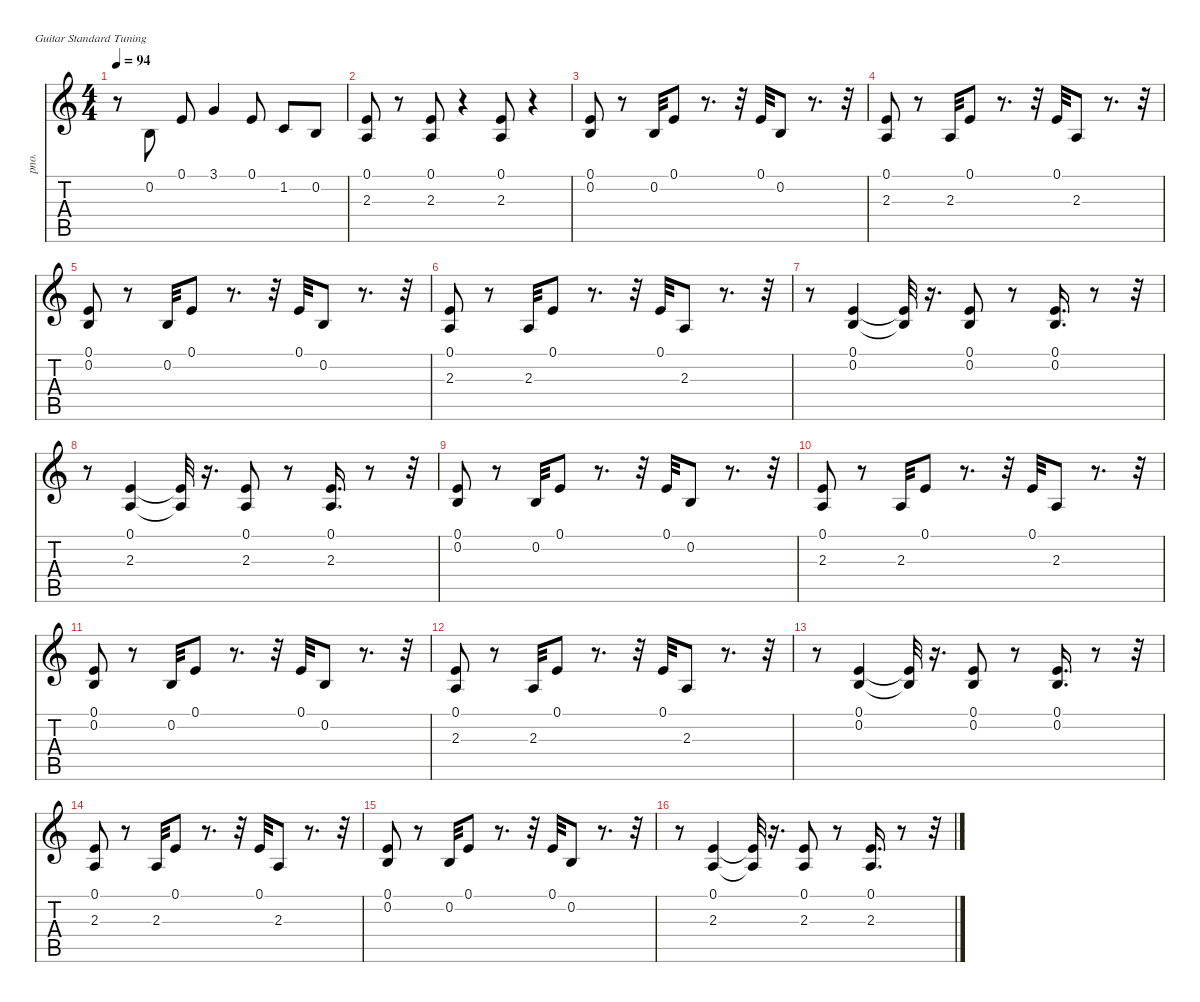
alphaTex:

\defaultSystemsLayout 4
\hideDynamics
\bracketExtendMode nobrackets
\otherSystemsTrackNameOrientation horizontal
\track ("Bright Acoustic Piano" "pno.") {instrument brightacousticpiano}
\staff {score tabs}
\tuning (E4 B3 G3 D3 A2 E2)
\ts (4 4)
\tempo 94
\clef g2
\ks c
r.8{dy mf beam Down} 0.2.8{dy mp beam Up} 0.1.8{beam Up} 3.1.4{dy mf beam Up} 0.1.8{dy mp beam Up} 1.2.8{dy mf beam Up} 0.2.8{dy mp beam Up} |
(0.1 2.3).8{dy mf beam Up} r.8{beam Up} (0.1 2.3).8{beam Up} r.4{beam Up} (0.1 2.3).8{beam Up} r.4{beam Up} |
(0.1 0.2).8{beam Up} r.8{beam Up} 0.2.32{beam Up} 0.1.8{dy f beam Up} r.8{d beam Up} r.32{beam Up} 0.1.32{beam Up} 0.2.8{dy mp beam Up} r.8{d beam Up} r.32{beam Up} |
(0.1 2.3).8{dy mf beam Up} r.8{beam Up} 2.3.32{beam Up} 0.1.8{dy f beam Up} r.8{d beam Up} r.32{beam Up} 0.1.32{beam Up} 2.3.8{dy mp beam Up} r.8{d beam Up} r.32{beam Up} |
(0.1 0.2).8{dy mf beam Up} r.8{beam Up} 0.2.32{beam Up} 0.1.8{dy f beam Up} r.8{d beam Up} r.32{beam Up} 0.1.32{beam Up} 0.2.8{dy mp beam Up} r.8{d beam Up} r.32{beam Up} |
(0.1 2.3).8{dy mf beam Up} r.8{beam Up} 2.3.32{beam Up} 0.1.8{dy f beam Up} r.8{d beam Up} r.32{beam Up} 0.1.32{beam Up} 2.3.8{dy mp beam Up} r.8{d beam Up} r.32{beam Up} |
r.8{beam Down} (0.1 0.2).4{dy mf beam Up} (0.1{t} 0.2{t}).32{dy f beam Up} r.16{d beam Up} (0.1 0.2).8{dy mf beam Up} r.8{beam Up} (0.1 0.2).16{d beam Up} r.8{beam Up} r.32{beam Up} |
r.8{beam Down} (0.1 2.3).4{beam Up} (0.1{t} 2.3{t}).32{dy f beam Up} r.16{d beam Up} (0.1 2.3).8{dy mf beam Up} r.8{beam Up} (0.1 2.3).16{d beam Up} r.8{beam Up} r.32{beam Up} |
(0.1 0.2).8{beam Up} r.8{beam Up} 0.2.32{beam Up} 0.1.8{dy f beam Up} r.8{d beam Up} r.32{beam Up} 0.1.32{beam Up} 0.2.8{dy mp beam Up} r.8{d beam Up} r.32{beam Up} |
(0.1 2.3).8{dy mf beam Up} r.8{beam Up} 2.3.32{beam Up} 0.1.8{dy f beam Up} r.8{d beam Up} r.32{beam Up} 0.1.32{beam Up} 2.3.8{dy mp beam Up} r.8{d beam Up} r.32{beam Up} |
(0.1 0.2).8{dy mf beam Up} r.8{beam Up} 0.2.32{beam Up} 0.1.8{dy f beam Up} r.8{d beam Up} r.32{beam Up} 0.1.32{beam Up} 0.2.8{dy mp beam Up} r.8{d beam Up} r.32{beam Up} |
(0.1 2.3).8{dy mf beam Up} r.8{beam Up} 2.3.32{beam Up} 0.1.8{dy f beam Up} r.8{d beam Up} r.32{beam Up} 0.1.32{beam Up} 2.3.8{dy mp beam Up} r.8{d beam Up} r.32{beam Up} |
r.8{beam Down} (0.1 0.2).4{dy mf beam Up} (0.1{t} 0.2{t}).32{dy f beam Up} r.16{d beam Up} (0.1 0.2).8{dy mf beam Up} r.8{beam Up} (0.1 0.2).16{d beam Up} r.8{beam Up} r.32{beam Up} |
(0.1 2.3).8{beam Up} r.8{beam Up} 2.3.32{beam Up} 0.1.8{dy f beam Up} r.8{d beam Up} r.32{beam Up} 0.1.32{beam Up} 2.3.8{dy mp beam Up} r.8{d beam Up} r.32{beam Up} |
(0.1 0.2).8{dy mf beam Up} r.8{beam Up} 0.2.32{beam Up} 0.1.8{dy f beam Up} r.8{d beam Up} r.32{beam Up} 0.1.32{beam Up} 0.2.8{dy mp beam Up} r.8{d beam Up} r.32{beam Up} |
r.8{beam Down} (0.1 2.3).4{dy mf beam Up} (0.1{t} 2.3{t}).32{dy f beam Up} r.16{d beam Up} (0.1 2.3).8{dy mf beam Up} r.8{beam Up} (0.1 2.3).16{d beam Up} r.8{beam Up} r.32{beam Up}
